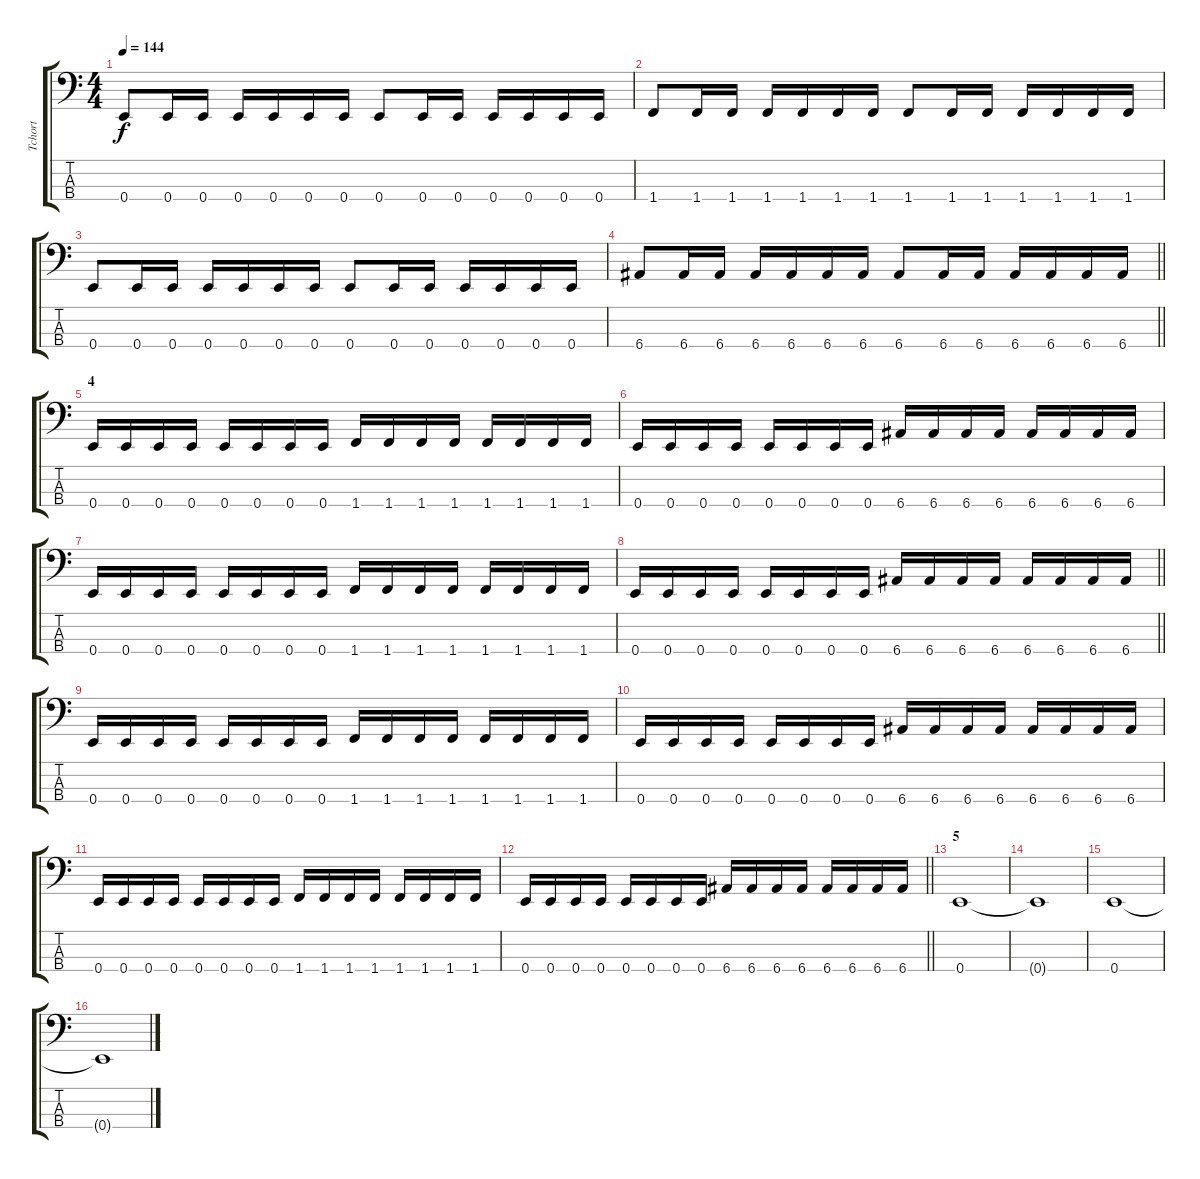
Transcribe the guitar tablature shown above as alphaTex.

\track ("Tchort" "Tchort") {instrument electricbassfinger}
\staff {score tabs}
\tuning (G2 D2 A1 E1) {hide}
\ts (4 4)
\section ("" "")
\tempo 144
\clef f4
\ks c
0.4.8{dy f} 0.4.16 0.4.16 0.4.16 0.4.16 0.4.16 0.4.16 0.4.8 0.4.16 0.4.16 0.4.16 0.4.16 0.4.16 0.4.16 |
1.4.8 1.4.16 1.4.16 1.4.16 1.4.16 1.4.16 1.4.16 1.4.8 1.4.16 1.4.16 1.4.16 1.4.16 1.4.16 1.4.16 |
0.4.8 0.4.16 0.4.16 0.4.16 0.4.16 0.4.16 0.4.16 0.4.8 0.4.16 0.4.16 0.4.16 0.4.16 0.4.16 0.4.16 |
\barLineRight lightlight
6.4.8 6.4.16 6.4.16 6.4.16 6.4.16 6.4.16 6.4.16 6.4.8 6.4.16 6.4.16 6.4.16 6.4.16 6.4.16 6.4.16 |
\section ("" "4")
0.4.16 0.4.16 0.4.16 0.4.16 0.4.16 0.4.16 0.4.16 0.4.16 1.4.16 1.4.16 1.4.16 1.4.16 1.4.16 1.4.16 1.4.16 1.4.16 |
0.4.16 0.4.16 0.4.16 0.4.16 0.4.16 0.4.16 0.4.16 0.4.16 6.4.16 6.4.16 6.4.16 6.4.16 6.4.16 6.4.16 6.4.16 6.4.16 |
0.4.16 0.4.16 0.4.16 0.4.16 0.4.16 0.4.16 0.4.16 0.4.16 1.4.16 1.4.16 1.4.16 1.4.16 1.4.16 1.4.16 1.4.16 1.4.16 |
\barLineRight lightlight
0.4.16 0.4.16 0.4.16 0.4.16 0.4.16 0.4.16 0.4.16 0.4.16 6.4.16 6.4.16 6.4.16 6.4.16 6.4.16 6.4.16 6.4.16 6.4.16 |
\section ("" "")
0.4.16 0.4.16 0.4.16 0.4.16 0.4.16 0.4.16 0.4.16 0.4.16 1.4.16 1.4.16 1.4.16 1.4.16 1.4.16 1.4.16 1.4.16 1.4.16 |
0.4.16 0.4.16 0.4.16 0.4.16 0.4.16 0.4.16 0.4.16 0.4.16 6.4.16 6.4.16 6.4.16 6.4.16 6.4.16 6.4.16 6.4.16 6.4.16 |
0.4.16 0.4.16 0.4.16 0.4.16 0.4.16 0.4.16 0.4.16 0.4.16 1.4.16 1.4.16 1.4.16 1.4.16 1.4.16 1.4.16 1.4.16 1.4.16 |
\barLineRight lightlight
0.4.16 0.4.16 0.4.16 0.4.16 0.4.16 0.4.16 0.4.16 0.4.16 6.4.16 6.4.16 6.4.16 6.4.16 6.4.16 6.4.16 6.4.16 6.4.16 |
\section ("" "5")
0.4.1 |
0.4{t}.1 |
0.4.1 |
0.4{t}.1
